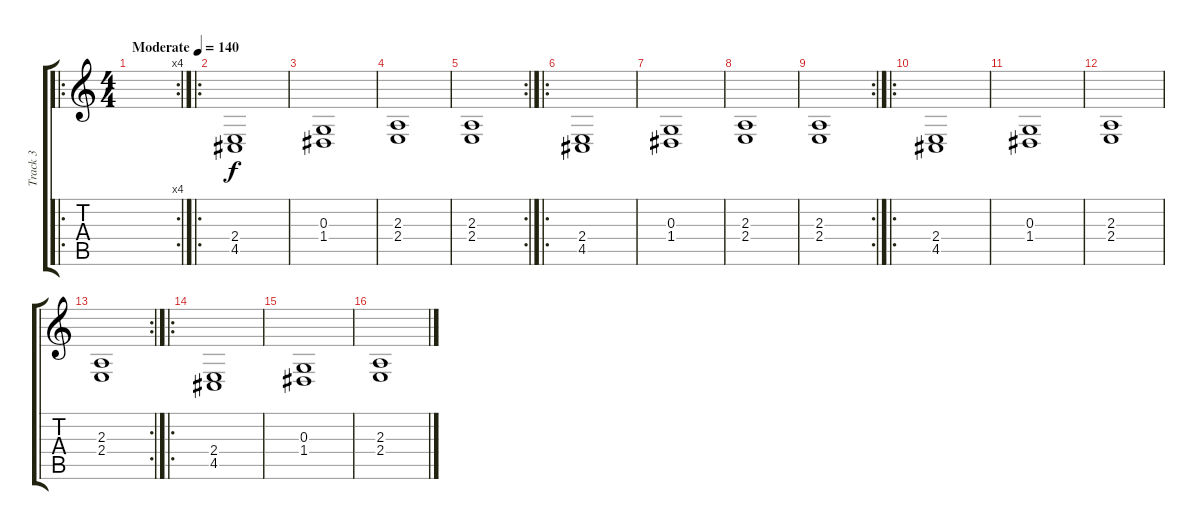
\track ("Track 3" "Track 3") {instrument drawbarorgan}
\staff {score tabs}
\tuning (E4 B3 G3 D3 A2 E2) {hide}
\ro
\rc 4
\ts (4 4)
\tempo (140 "Moderate")
\clef g2
\ks c
|
\ro
(2.4 4.5).1 |
(0.3 1.4).1 |
(2.3 2.4).1 |
\rc 2
(2.3 2.4).1 |
\ro
(2.4 4.5).1 |
(0.3 1.4).1 |
(2.3 2.4).1 |
\rc 2
(2.3 2.4).1 |
\ro
(2.4 4.5).1 |
(0.3 1.4).1 |
(2.3 2.4).1 |
\rc 2
(2.3 2.4).1 |
\ro
(2.4 4.5).1 |
(0.3 1.4).1 |
(2.3 2.4).1
